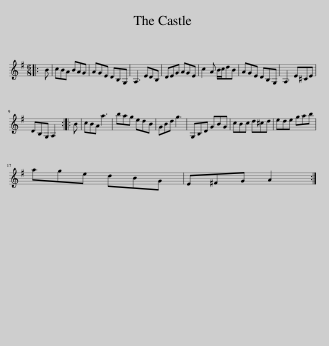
X:1
L:1/8
M:6/8
I:linebreak $
K:G
V:1 treble
V:1
|: B | cBA BAG | AGE DB,G, | A,3 EDB, | DEG AGE | %5
 c2 A B/c/dB | AGE DB,G, | A,3 E^CE |$ DB,G, A,2 :: B | %10
 cBA a3 | bag edB | GBd g3 | G,B,D GBG | cBc d^cd | %15
 ede gab |$ age dBG | E^FG A2 :| %18
